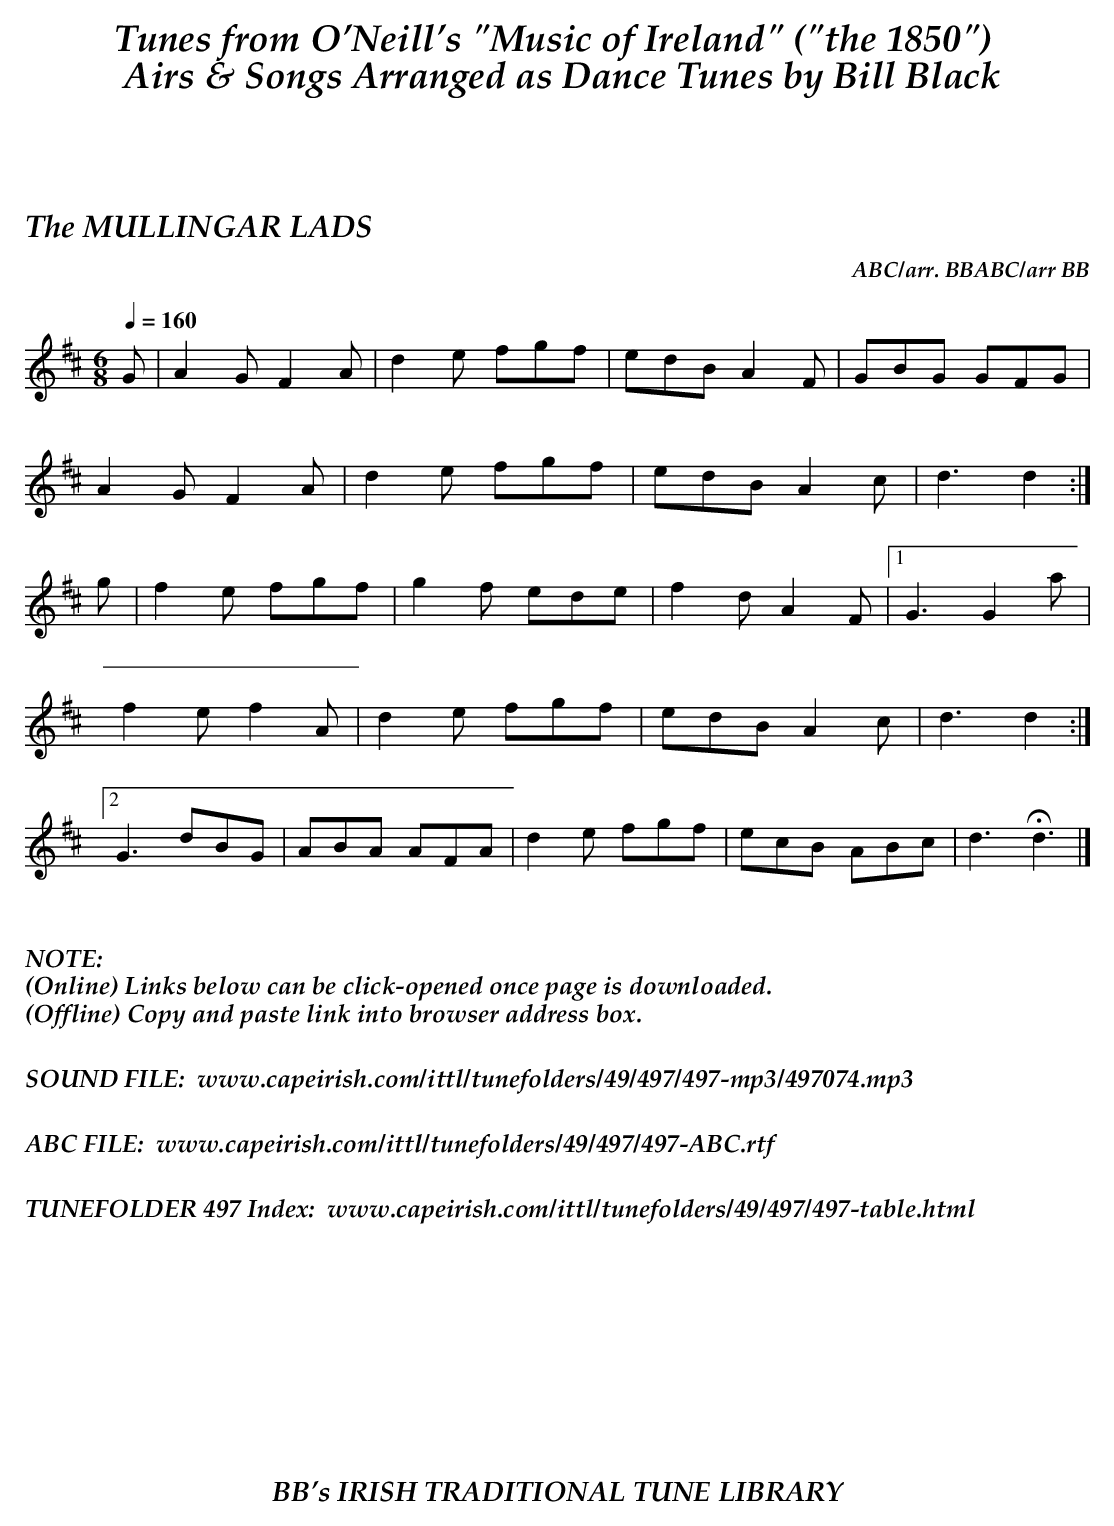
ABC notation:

X:1
T:MULLINGAR LADS, The
Q:1/4=160
C:ABC/arr. BBABC/arr BB
M:6/8
L:1/8
K:D
G|A2G F2A |d2e fgf|edB A2F| GBG GFG|
A2G F2A| d2e fgf|edB A2c| d3d2 :|
g|f2e fgf |g2f ede|f2d A2F|[1 G3 G2a|
f2e f2A|d2e fgf|edB A2c|d3 d2 :|
[2 G3 dBG|ABA AFA|d2e fgf|ecB ABc|d3Hd3|]

%%vskip .3in
%%textoption left
%%textfont "Palatino-BoldItalic" 16
%%begintext
%%NOTE:
(Online) Links below can be click-opened once page is downloaded.
(Offline) Copy and paste link into browser address box.
%%
%%
SOUND FILE:  www.capeirish.com/ittl/tunefolders/49/497/497-mp3/497074.mp3
%%
%%
ABC FILE:  www.capeirish.com/ittl/tunefolders/49/497/497-ABC.rtf
%%
%%
TUNEFOLDER 497 Index:  www.capeirish.com/ittl/tunefolders/49/497/497-table.html
